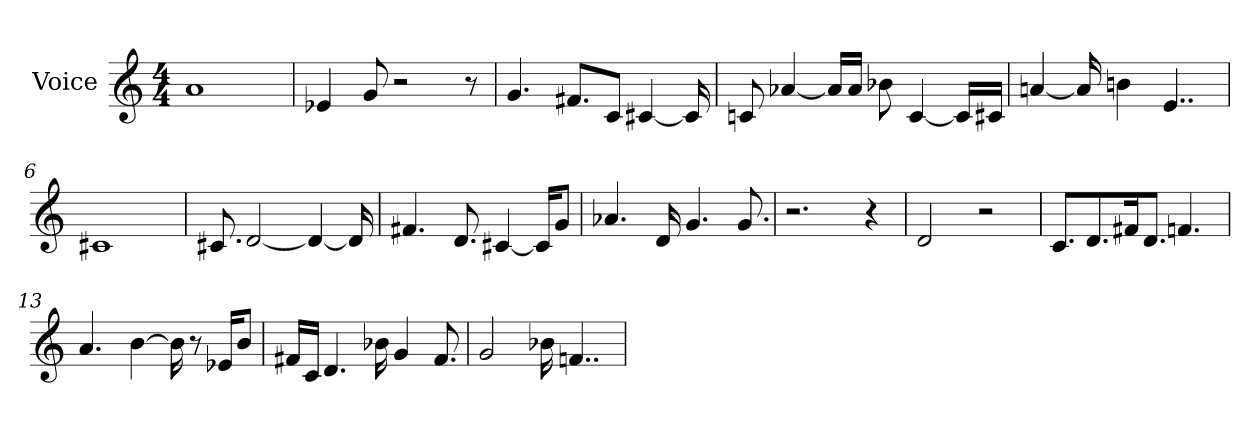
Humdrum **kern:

**kern
*part1
*staff1
*I"Voice
*I'Voice
*clefG2
*M4/4
=1
1a
=2
4e-X/
8g/
2rcc
8r
=3
4.g/
8.f#X/L
8c/J
[<4c#X/
16c#/]
=4
8cn/
[<4a-X/
16a-/LL]
16a-/JJ
8b-X\
[<4c/
16c/LL]
16c#X/JJ
=5
[<4an/
16a/]
4bn\
4..e/
=6
1c#X
=7
8.c#X/
[<2d/
4d/_
16d/]
!!LO:LB:g=z
=8
4.f#X/
8.d/
[<4c#X/
16c#/KL]
8g/J
=9
4.a-X/
16d/
4.g/
8.g/
=10
2.rcc
4r
=11
2d/
2rcc
=12
8.c/L
8.d/
16f#X/K
8.d/J
4.fn/
=13
4.a/
[>4b\
16b\]
8r
16e-X/KL
8b/J
=14
16f#X/LL
16c/JJ
4.d/
16b-X\
4g/
8.f#/
!!LO:LB:g=z
=15
2g/
16b-X\
4..fn/
=
*-
